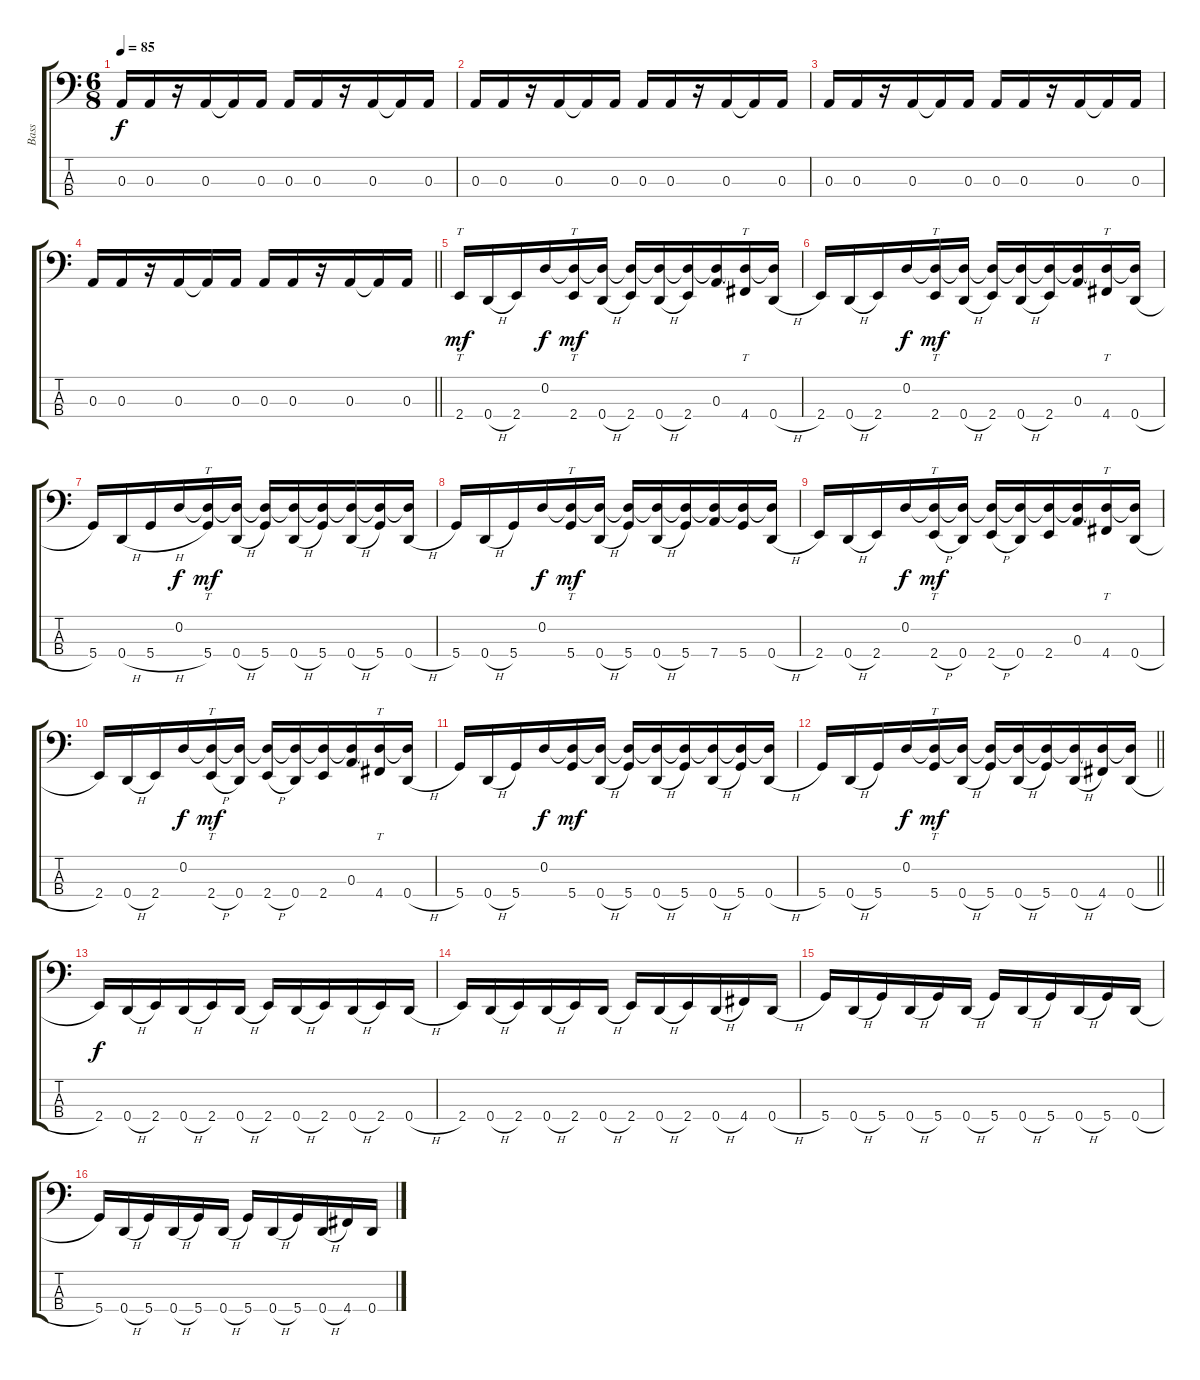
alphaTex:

\track ("Bass" "Bass") {instrument electricbassfinger}
\staff {score tabs}
\tuning (G2 D2 A1 D1) {hide}
\ts (6 8)
\section ("" "")
\tempo 85
\clef f4
\ks c
0.3.16{dy f} 0.3.16 r.16 0.3.16 0.3{t}.16 0.3.16 0.3.16 0.3.16 r.16 0.3.16 0.3{t}.16 0.3.16 |
0.3.16 0.3.16 r.16 0.3.16 0.3{t}.16 0.3.16 0.3.16 0.3.16 r.16 0.3.16 0.3{t}.16 0.3.16 |
0.3.16 0.3.16 r.16 0.3.16 0.3{t}.16 0.3.16 0.3.16 0.3.16 r.16 0.3.16 0.3{t}.16 0.3.16 |
\barLineRight lightlight
0.3.16 0.3.16 r.16 0.3.16 0.3{t}.16 0.3.16 0.3.16 0.3.16 r.16 0.3.16 0.3{t}.16 0.3.16 |
\section ("" "")
2.4.16{tt dy mf} 0.4{h}.16 2.4.16 0.2.16{dy f} (0.2{t} 2.4).16{tt dy mf} (0.2{t} 0.4{h}).16 (0.2{t} 2.4).16 (0.2{t} 0.4{h}).16 (0.2{t} 2.4).16 (0.2{t} 0.3).16 (0.2{t} 4.4).16{tt} (0.2{t} 0.4{h}).16 |
2.4.16 0.4{h}.16 2.4.16 0.2.16{dy f} (0.2{t} 2.4).16{tt dy mf} (0.2{t} 0.4{h}).16 (0.2{t} 2.4).16 (0.2{t} 0.4{h}).16 (0.2{t} 2.4).16 (0.2{t} 0.3).16 (0.2{t} 4.4).16{tt} (0.2{t} 0.4{h}).16 |
5.4.16 0.4{h}.16 5.4{h}.16 0.2.16{dy f} (0.2{t} 5.4).16{tt dy mf} (0.2{t} 0.4{h}).16 (0.2{t} 5.4).16 (0.2{t} 0.4{h}).16 (0.2{t} 5.4).16 (0.2{t} 0.4{h}).16 (0.2{t} 5.4).16 (0.2{t} 0.4{h}).16 |
5.4.16 0.4{h}.16 5.4.16 0.2.16{dy f} (0.2{t} 5.4).16{tt dy mf} (0.2{t} 0.4{h}).16 (0.2{t} 5.4).16 (0.2{t} 0.4{h}).16 (0.2{t} 5.4).16 (0.2{t} 7.4).16 (0.2{t} 5.4).16 (0.2{t} 0.4{h}).16 |
2.4.16 0.4{h}.16 2.4.16 0.2.16{dy f} (0.2{t} 2.4{h}).16{tt dy mf} (0.2{t} 0.4).16 (0.2{t} 2.4{h}).16 (0.2{t} 0.4).16 (0.2{t} 2.4).16 (0.2{t} 0.3).16 (0.2{t} 4.4).16{tt} (0.2{t} 0.4{h}).16 |
2.4.16 0.4{h}.16 2.4.16 0.2.16{dy f} (0.2{t} 2.4{h}).16{tt dy mf} (0.2{t} 0.4).16 (0.2{t} 2.4{h}).16 (0.2{t} 0.4).16 (0.2{t} 2.4).16 (0.2{t} 0.3).16 (0.2{t} 4.4).16{tt} (0.2{t} 0.4{h}).16 |
5.4.16 0.4{h}.16 5.4.16 0.2.16{dy f} (0.2{t} 5.4).16{dy mf} (0.2{t} 0.4{h}).16 (0.2{t} 5.4).16 (0.2{t} 0.4{h}).16 (0.2{t} 5.4).16 (0.2{t} 0.4{h}).16 (0.2{t} 5.4).16 (0.2{t} 0.4{h}).16 |
\barLineRight lightlight
5.4.16 0.4{h}.16 5.4.16 0.2.16{dy f} (0.2{t} 5.4).16{tt dy mf} (0.2{t} 0.4{h}).16 (0.2{t} 5.4).16 (0.2{t} 0.4{h}).16 (0.2{t} 5.4).16 (0.2{t} 0.4{h}).16 (0.2{t} 4.4).16 (0.2{t} 0.4{h}).16 |
\section ("" "")
2.4.16{dy f} 0.4{h}.16 2.4.16 0.4{h}.16 2.4.16 0.4{h}.16 2.4.16 0.4{h}.16 2.4.16 0.4{h}.16 2.4.16 0.4{h}.16 |
2.4.16 0.4{h}.16 2.4.16 0.4{h}.16 2.4.16 0.4{h}.16 2.4.16 0.4{h}.16 2.4.16 0.4{h}.16 4.4.16 0.4{h}.16 |
5.4.16 0.4{h}.16 5.4.16 0.4{h}.16 5.4.16 0.4{h}.16 5.4.16 0.4{h}.16 5.4.16 0.4{h}.16 5.4.16 0.4{h}.16 |
5.4.16 0.4{h}.16 5.4.16 0.4{h}.16 5.4.16 0.4{h}.16 5.4.16 0.4{h}.16 5.4.16 0.4{h}.16 4.4.16 0.4.16
